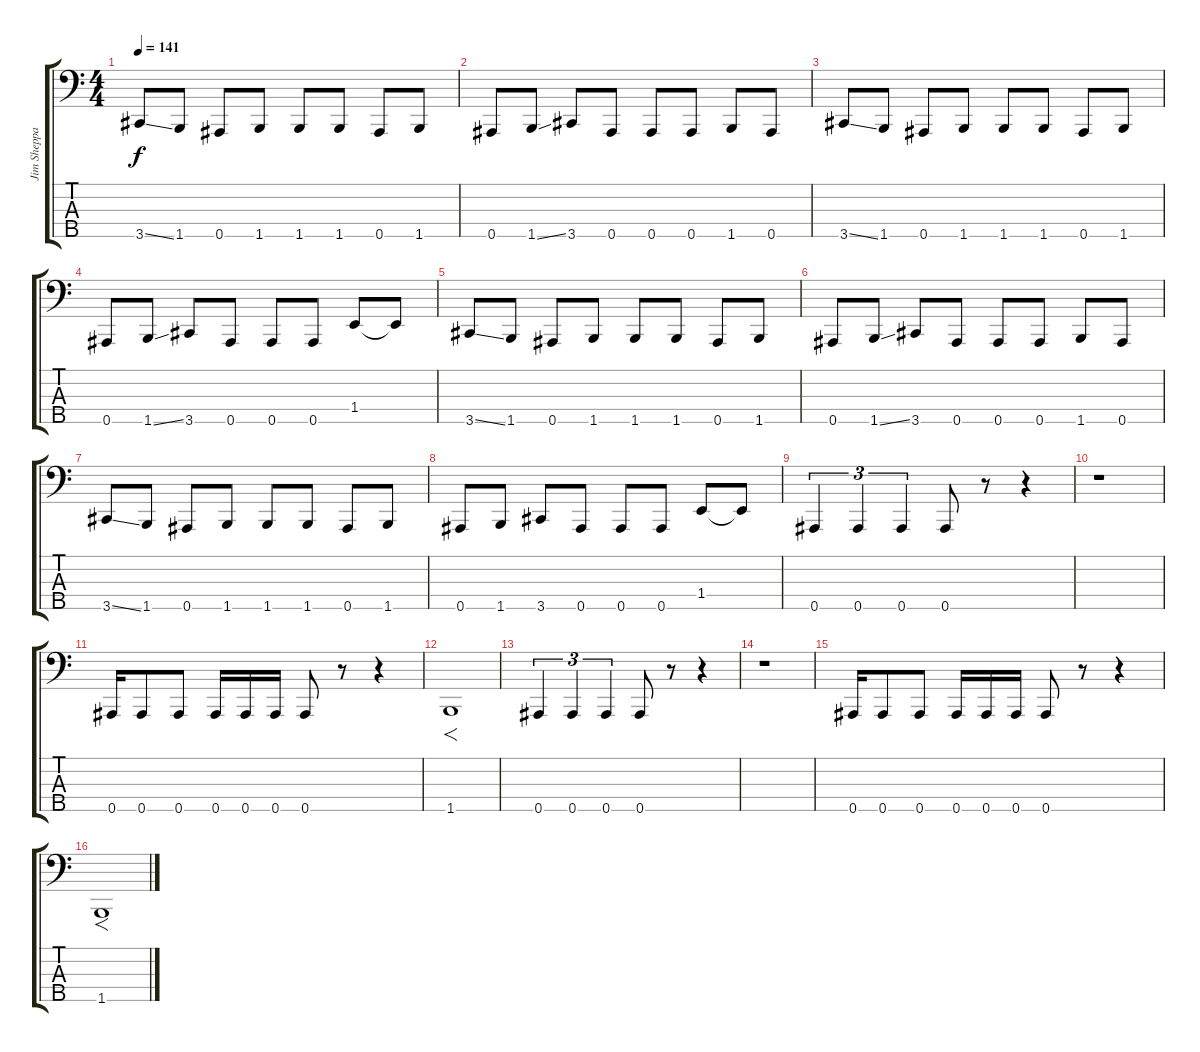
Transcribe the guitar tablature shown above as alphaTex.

\track ("Jim Sheppard" "Jim Sheppa") {instrument electricbassfinger}
\staff {score tabs}
\tuning (Gb2 Db2 Ab1 Eb1 Bb0) {hide}
\ts (4 4)
\tempo 141
\clef f4
\ks c
3.5{ss}.8{dy f} 1.5.8 0.5.8 1.5.8 1.5.8 1.5.8 0.5.8 1.5.8 |
0.5.8 1.5{ss}.8 3.5.8 0.5.8 0.5.8 0.5.8 1.5.8 0.5.8 |
3.5{ss}.8 1.5.8 0.5.8 1.5.8 1.5.8 1.5.8 0.5.8 1.5.8 |
0.5.8 1.5{ss}.8 3.5.8 0.5.8 0.5.8 0.5.8 1.4.8 1.4{t}.8 |
3.5{ss}.8 1.5.8 0.5.8 1.5.8 1.5.8 1.5.8 0.5.8 1.5.8 |
0.5.8 1.5{ss}.8 3.5.8 0.5.8 0.5.8 0.5.8 1.5.8 0.5.8 |
3.5{ss}.8 1.5.8 0.5.8 1.5.8 1.5.8 1.5.8 0.5.8 1.5.8 |
0.5.8 1.5.8 3.5.8 0.5.8 0.5.8 0.5.8 1.4.8 1.4{t}.8 |
0.5.4{tu (3 2)} 0.5.4{tu (3 2)} 0.5.4{tu (3 2)} 0.5.8 r.8 r.4 |
r.1 |
0.5.16 0.5.8 0.5.8 0.5.16 0.5.16 0.5.16 0.5.8 r.8 r.4 |
1.5.1{f} |
0.5.4{tu (3 2)} 0.5.4{tu (3 2)} 0.5.4{tu (3 2)} 0.5.8 r.8 r.4 |
r.1 |
0.5.16 0.5.8 0.5.8 0.5.16 0.5.16 0.5.16 0.5.8 r.8 r.4 |
1.5.1{f}
